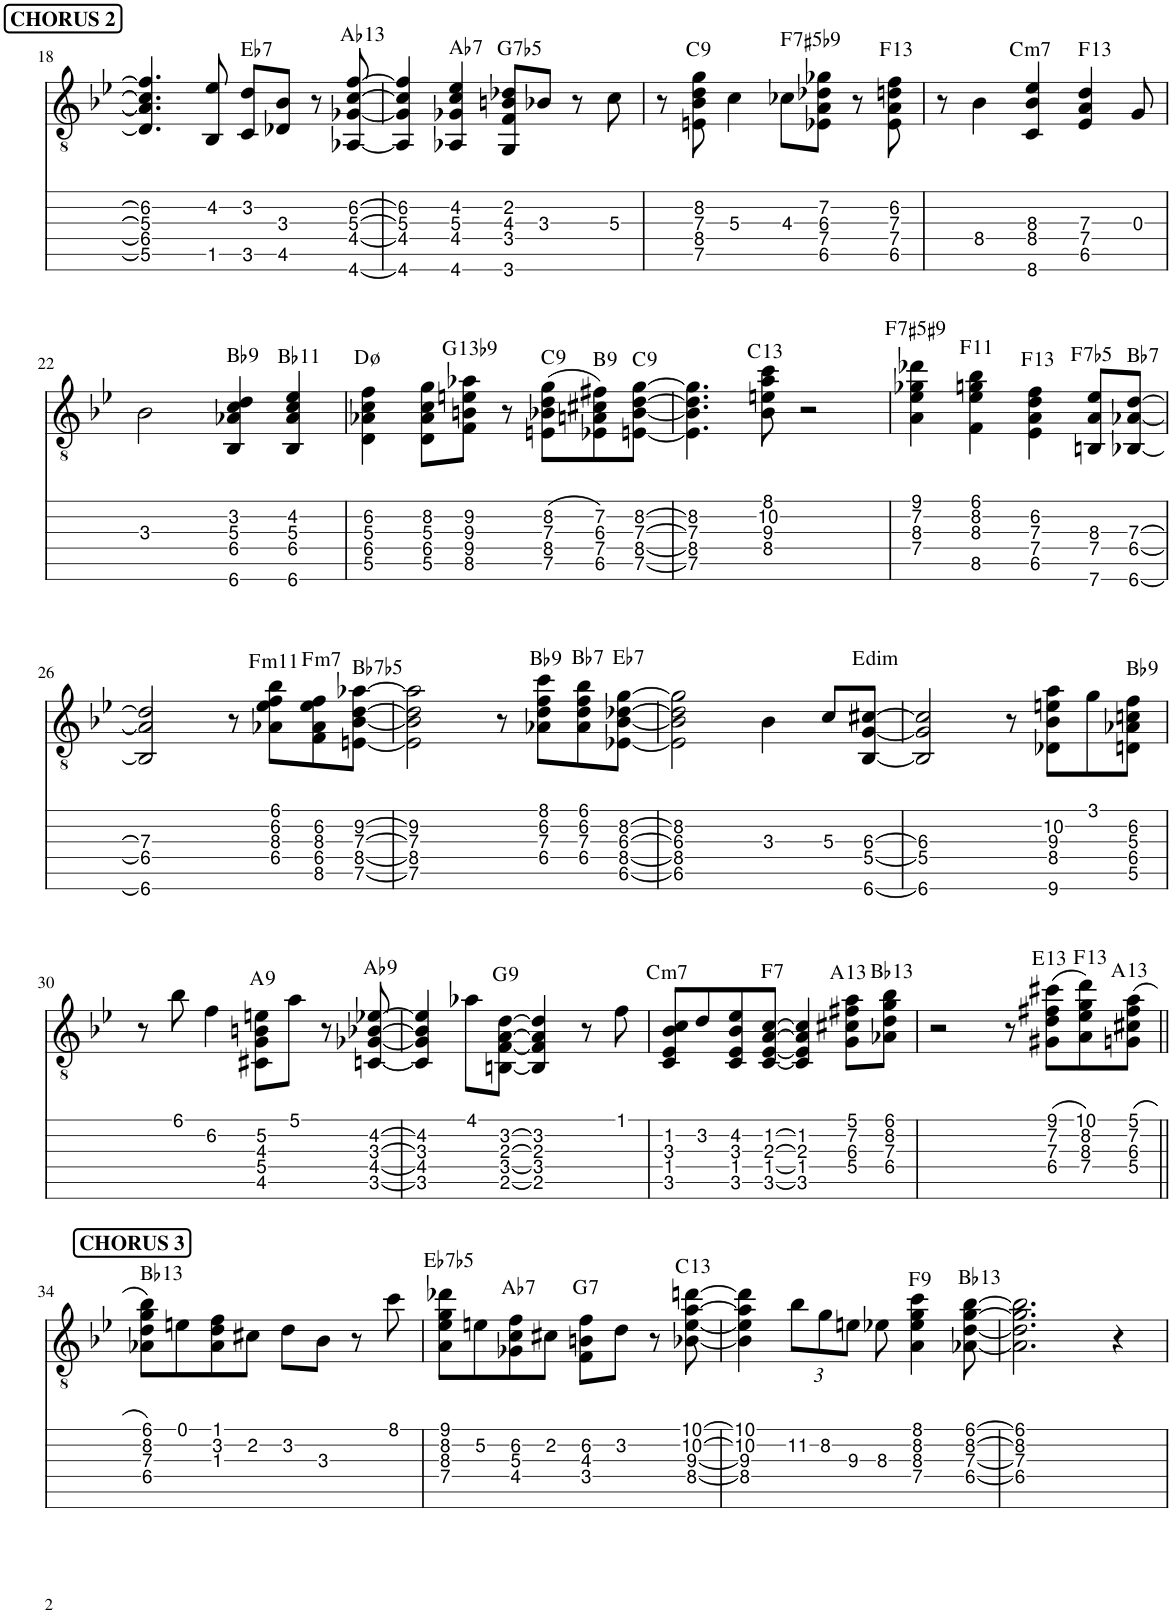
**kern	**kern	**harte
*part1	*part1	*part1
*staff2	*staff1	*
*I"Chitarra elettrica	*	*
*I'Chit. el.	*	*
!!LO:PB:g=z
*	*clefGv2	*
*k[b-e-]	*k[b-e-]	*
*M4/4	*M4/4	*
!!LO:REH:place=s1:a:B:cj:t=CHORUS 2
=18	=18	=18
4.D] 4.A-] 4.c] 4.f]	4.D/] 4.A-/] 4.c/] 4.f/]	.
8BB- 8e-	8BB-/ 8e-/	.
!	!	!LO:H:kt=7
8C\ 8d\L	8C/ 8d/L	Eb:7
8D-X\ 8B-\J	8D-X/ 8B-/J	.
8r	8r	.
!	!	!LO:H:kt=13
[8AA-X [8G-X [8c [8f	[8AA-X/ [8G-X/ [8c/ [8f/	Ab:9(11,13)
=19	=19	=19
4AA-] 4G-] 4c] 4f]	4AA-/] 4G-/] 4c/] 4f/]	.
!	!	!LO:H:kt=7
4AA-X 4G-X 4c 4e-	4AA-X/ 4G-X/ 4c/ 4e-/	Ab:7
!	!	!LO:H:kt=7
8GG\ 8F\ 8Bn\ 8d-X\L	8GG/ 8F/ 8Bn/ 8d-X/L	G:(3,b5,b7)
8B-XJ	8B-X/J	.
8r	8r	.
8c	8c\	.
=20	=20	=20
!	!	!LO:H:kt=9
8r	8r	C:9
8En 8B- 8d 8g	8En\ 8B-\ 8d\ 8g\	.
4c	4c\	.
!	!	!LO:H:kt=7
8c-XL	8c-X\L	F:(3,#5,b7,b9)
8E-X\ 8A\ 8d-X\ 8g-X\J	8E-X\ 8A\ 8d-X\ 8g-X\J	.
8r	8r	.
!	!	!LO:H:kt=13
8E- 8A 8d 8f	8E-\ 8A\ 8dn\ 8f\	F:9(11,13)
=21	=21	=21
8r	8r	.
4B-	4B-\	.
!	!	!LO:H:kt=m7
4C 4B- 4e-	4C/ 4B-/ 4e-/	C:min7
!	!	!LO:H:kt=13
4E-X 4A 4d	4E-/ 4A/ 4d/	F:9(11,13)
8G	8G/	.
!!LO:LB:g=z
=22	=22	=22
2B-	2B-\	.
!	!	!LO:H:kt=9
4BB- 4A-X 4c 4d	4BB-/ 4A-X/ 4c/ 4d/	Bb:9
!	!	!LO:H:kt=11
4BB- 4A- 4c 4e-	4BB-/ 4A-/ 4c/ 4e-/	Bb:9(11)
=23	=23	=23
4D 4A-X 4c 4f	4D\ 4A-X\ 4c\ 4f\	D:hdim7
8D\ 8A-\ 8c\ 8g\L	8D\ 8A-\ 8c\ 8g\L	.
!	!	!LO:H:kt=13
8Fn\ 8Bn\ 8en\ 8a-X\J	8F\ 8Bn\ 8en\ 8a-X\J	G:(3,5,b7,b9,11,13)
8r	8r	.
!	!	!LO:H:kt=9
8En 8B-X 8d 8g	(8En\ 8B-X\ 8d\ 8g\L	C:9
!	!	!LO:H:kt=9
8E-X\ 8An\ 8c#X\ 8f#X\L	8E-X\ 8An\ 8c#X\ 8f#X\)	B:9
!	!	!LO:H:kt=9
[8En\ [8B-\ [8d\ [8g\J	[8En\ [8B-\ [8d\ [8g\J	C:9
=24	=24	=24
4.E] 4.B-] 4.d] 4.g]	4.E\] 4.B-\] 4.d\] 4.g\]	.
!	!	!LO:H:kt=13
8B- 8en 8a 8cc	8B-\ 8en\ 8a\ 8cc\	C:9(11,13)
2r	2r	.
=25	=25	=25
!	!	!LO:H:kt=7
4A 4e- 4g-X 4dd-X	4A\ 4e-\ 4g-X\ 4dd-X\	F:(3,#5,b7,#9)
!	!	!LO:H:kt=11
4F 4e- 4gn 4b-	4F\ 4e-\ 4gn\ 4b-\	F:9(11)
!	!	!LO:H:kt=13
4E- 4A 4d 4f	4E-\ 4A\ 4d\ 4f\	F:9(11,13)
!	!	!LO:H:kt=7
8BBn\ 8A\ 8e-\L	8BBn/ 8A/ 8e-/L	F:(3,b5,b7)
!	!	!LO:H:kt=7
[8BB-X\ [8A-X\ [8d\J	[8BB-X/ [8A-X/ [8d/J	Bb:7
!!LO:LB:g=z
=26	=26	=26
2BB-] 2A-] 2d]	2BB-/] 2A-/] 2d/]	.
8r	8r	.
!	!	!LO:H:kt=m11
8A-X 8e- 8f 8b-	8A-X\ 8e-\ 8f\ 8b-\L	F:min9(11)
!	!	!LO:H:kt=m7
8F\ 8A-\ 8e-\ 8f\L	8F\ 8A-\ 8e-\ 8f\	F:min7
!	!	!LO:H:kt=7
[8En\ [8B-\ [8d\ [8a-X\J	[8En\ [8B-\ [8d\ [8a-X\J	Bb:(3,b5,b7)
=27	=27	=27
2E] 2B-] 2d] 2a-]	2E\] 2B-\] 2d\] 2a-\]	.
8r	8r	.
!	!	!LO:H:kt=9
8A-X 8d 8f 8cc	8A-X\ 8d\ 8f\ 8cc\L	Bb:9
!	!	!LO:H:kt=7
8A-\ 8d\ 8f\ 8b-\L	8A-\ 8d\ 8f\ 8b-\	Bb:7
!	!	!LO:H:kt=7
[8E-X\ [8B-\ [8d-X\ [8g\J	[8E-X\ [8B-\ [8d-X\ [8g\J	Eb:7
=28	=28	=28
2E-] 2B-] 2d-] 2g]	2E-\] 2B-\] 2d-\] 2g\]	.
4B-	4B-\	.
8cL	8c/L	.
!	!	!LO:H:kt=dim
[8BB-\ [8G\ [8c#X\J	[8BB-/ [8G/ [8c#X/J	E:dim
=29	=29	=29
2BB-] 2G] 2c#]	2BB-/] 2G/] 2c#/]	.
8r	8r	.
8D- 8B- 8en 8a	8D-X\ 8B-\ 8en\ 8a\L	.
8gL	8g\	.
!	!	!LO:H:kt=9
8D\ 8A-X\ 8cn\ 8f\J	8Dn\ 8A-X\ 8cn\ 8f\J	Bb:9
!!LO:LB:g=z
=30	=30	=30
8r	8r	.
8b-	8b-\	.
4f	4f\	.
!	!	!LO:H:kt=9
8C#X\ 8G\ 8Bn\ 8en\L	8C#X\ 8G\ 8Bn\ 8en\L	A:9
8aJ	8a\J	.
8r	8r	.
!	!	!LO:H:kt=9
[8Cn [8G-X [8B-X [8e-X	[8Cn/ [8G-X/ [8B-X/ [8e-X/	Ab:9
=31	=31	=31
4C] 4G-] 4B-] 4e-]	4C/] 4G-/] 4B-/] 4e-/]	.
8a-XL	8a-X\L	.
!	!	!LO:H:kt=9
[8BBn\ [8F\ [8A\ [8d\J	[8BBn\ [8F\ [8A\ [8d\J	G:9
4BBn] 4F] 4A] 4d]	4BB/] 4F/] 4A/] 4d/]	.
8r	8r	.
8f	8f\	.
=32	=32	=32
!	!	!LO:H:kt=m7
8C\ 8E-\ 8B-\ 8c\L	8C/ 8E-/ 8B-/ 8c/L	C:min7
8dJ	8d/	.
8C\ 8E-\ 8B-\ 8e-\L	8C/ 8E-/ 8B-/ 8e-/	.
!	!	!LO:H:kt=7
[8C\ [8E-\ [8A\ [8c\J	[8C/ [8E-/ [8A/ [8c/J	F:7
4C] 4E-] 4A] 4c]	4C/] 4E-/] 4A/] 4c/]	.
!	!	!LO:H:kt=13
8G\ 8c#X\ 8f#X\ 8a\L	8G\ 8c#X\ 8f#X\ 8a\L	A:9(11,13)
!	!	!LO:H:kt=13
8A-X\ 8d\ 8g\ 8b-\J	8A-X\ 8d\ 8g\ 8b-\J	Bb:9(11,13)
=33	=33	=33
2r	2r	.
8r	8r	.
!	!	!LO:H:kt=13
8G# 8d 8f# 8cc#X	(8G#X\ 8d\ 8f#X\ 8cc#X\L	E:9(11,13)
!	!	!LO:H:kt=13
8A\ 8e-\ 8g\ 8dd\L	8A\ 8e-\ 8g\ 8dd\)	F:9(11,13)
!	!	!LO:H:kt=13
8G\ 8c#X\ 8f#X\ 8a\J	(8Gn\ 8c#X\ 8f#\ 8a\J	A:9(11,13)
!!LO:LB:g=z
!!LO:REH:place=s1:a:B:cj:t=CHORUS 3
=34||	=34||	=34||
!	!	!LO:H:kt=13
8A-X\ 8d\ 8g\ 8b-\L	8A-X\ 8d\ 8g\ 8b-\L)	Bb:9(11,13)
8enJ	8en\	.
8A-\ 8d\ 8f\L	8A-\ 8d\ 8f\	.
8c#XJ	8c#X\J	.
8dL	8d\L	.
8B-J	8B-\J	.
8r	8r	.
8cc	8cc\	.
=35	=35	=35
!	!	!LO:H:kt=7
8A\ 8e-\ 8g\ 8dd-X\L	8A\ 8e-\ 8g\ 8dd-X\L	Eb:(3,b5,b7)
8enJ	8en\	.
!	!	!LO:H:kt=7
8G-X\ 8c\ 8f\L	8G-X\ 8c\ 8f\	Ab:7
8c#XJ	8c#X\J	.
!	!	!LO:H:kt=7
8F\ 8Bn\ 8f\L	8F\ 8Bn\ 8f\L	G:7
8dJ	8d\J	.
8r	8r	.
!	!	!LO:H:kt=13
[8B-X [8e [8a [8ddn	[8B-X\ [8e\ [8a\ [8ddn\	C:9(11,13)
=36	=36	=36
4B-] 4e] 4a] 4dd]	4B-\] 4e\] 4a\] 4dd\]	.
*Xbrackettup	*Xbrackettup	*
12b-L	12b-\L	.
12g	12g\	.
12enJ	12en\J	.
8e-X	8e-X\	.
!	!	!LO:H:kt=9
4A 4e- 4g 4cc	4A\ 4e-\ 4g\ 4cc\	F:9
!	!	!LO:H:kt=13
[8A-X [8d [8g [8b-	[8A-X\ [8d\ [8g\ [8b-\	Bb:9(11,13)
=37	=37	=37
2.A-] 2.d] 2.g] 2.b-]	2.A-\] 2.d\] 2.g\] 2.b-\]	.
4r	4r	.
=	=	=
*-	*-	*-
